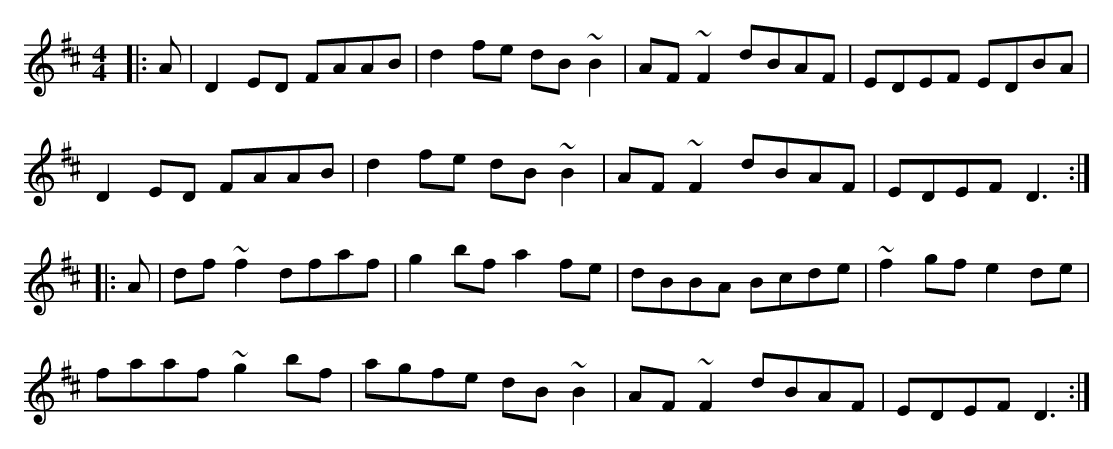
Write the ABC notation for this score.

X:1
M:4/4
K:D
|:A|D2 ED FAAB|d2 fe dB ~B2|AF ~F2 dBAF|EDEF EDBA|
D2 ED FAAB|d2 fe dB ~B2|AF ~F2 dBAF|EDEF D3:|
|:A|df ~f2 dfaf|g2 bf a2 fe|dBBA Bcde|~f2 gf e2 de|
faaf ~g2 bf|agfe dB ~B2|AF ~F2 dBAF|EDEF D3:|
